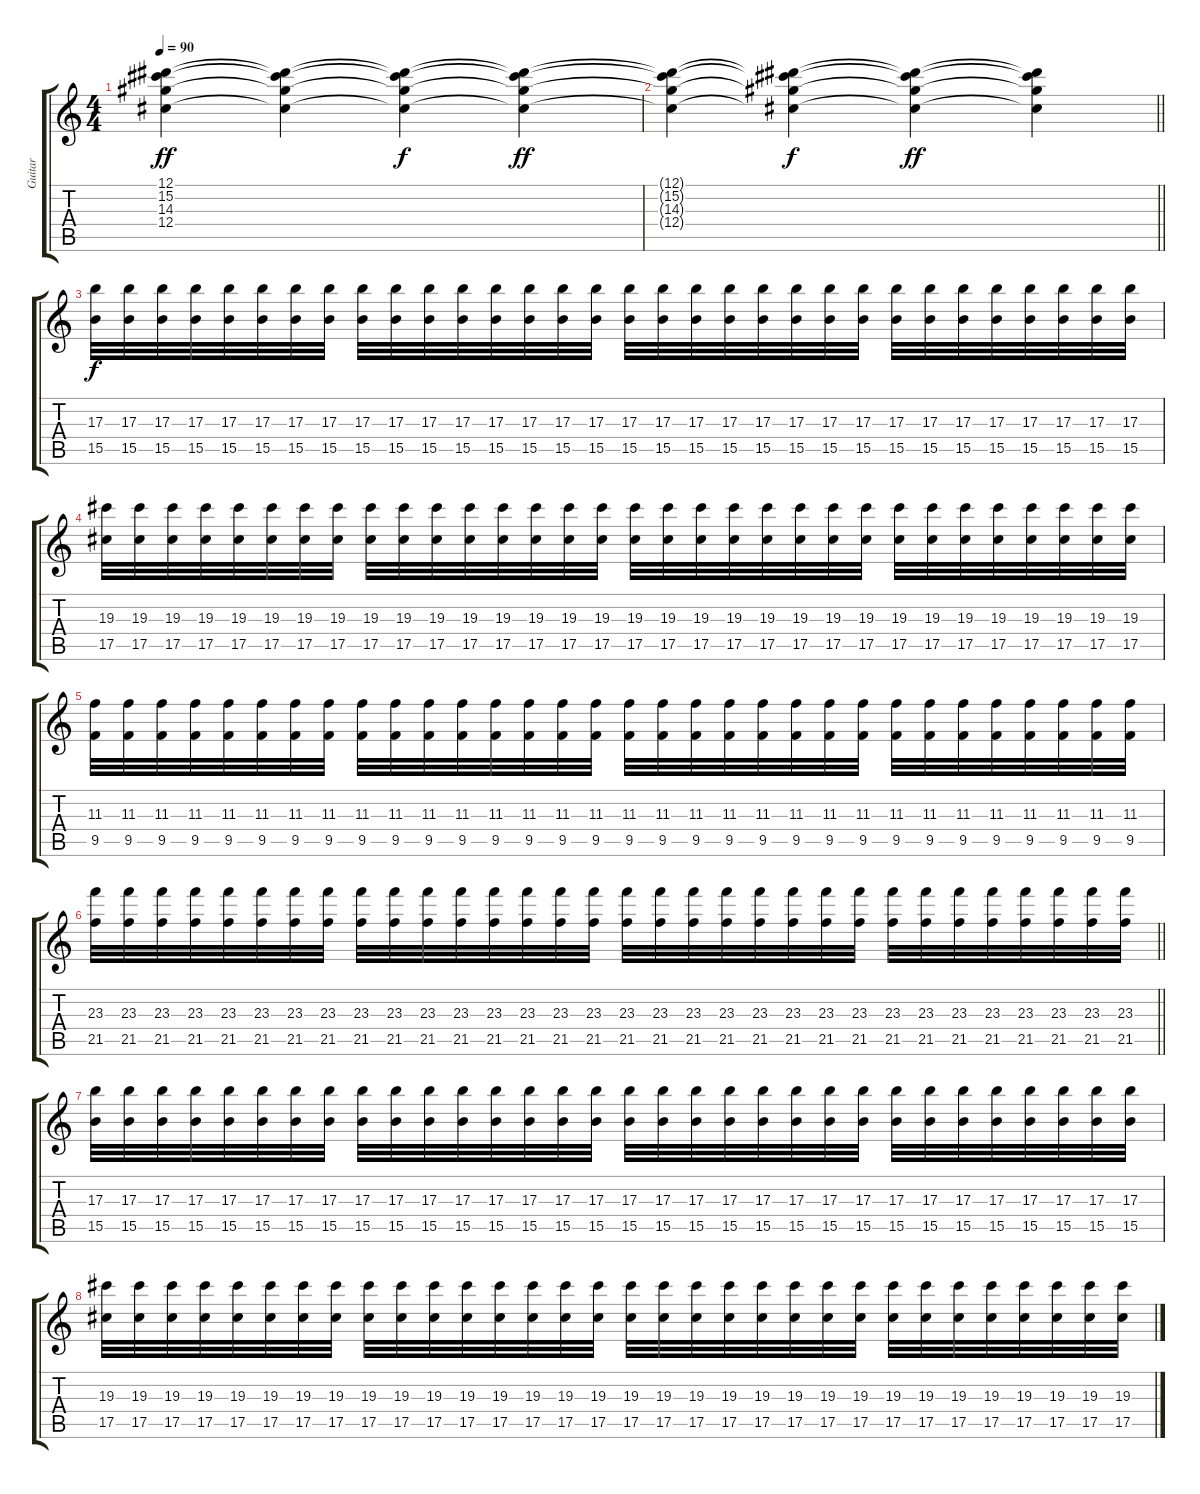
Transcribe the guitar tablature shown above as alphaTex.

\track ("Guitar" "Guitar") {instrument overdrivenguitar}
\staff {score tabs}
\tuning (Eb4 Bb3 Gb3 Db3 Ab2 Db2) {hide}
\ts (4 4)
\tempo 90
\clef g2
\ks c
(12.1 15.2 14.3 12.4).4{dy ff} (12.1{t} 15.2{t} 14.3{t} 12.4{t}).4 (12.1{t} 15.2{t} 14.3{t} 12.4{t}).4{dy f} (12.1{t} 15.2{t} 14.3{t} 12.4{t}).4{dy ff} |
\barLineRight lightlight
(12.1{t} 15.2{t} 14.3{t} 12.4{t}).4 (12.1{t} 15.2{t} 14.3{t} 12.4{t}).4{dy f} (12.1{t} 15.2{t} 14.3{t} 12.4{t}).4{dy ff} (12.1{t} 15.2{t} 14.3{t} 12.4{t}).4 |
\section ("" "")
(17.3 15.5).32{dy f} (17.3 15.5).32 (17.3 15.5).32 (17.3 15.5).32 (17.3 15.5).32 (17.3 15.5).32 (17.3 15.5).32 (17.3 15.5).32 (17.3 15.5).32 (17.3 15.5).32 (17.3 15.5).32 (17.3 15.5).32 (17.3 15.5).32 (17.3 15.5).32 (17.3 15.5).32 (17.3 15.5).32 (17.3 15.5).32 (17.3 15.5).32 (17.3 15.5).32 (17.3 15.5).32 (17.3 15.5).32 (17.3 15.5).32 (17.3 15.5).32 (17.3 15.5).32 (17.3 15.5).32 (17.3 15.5).32 (17.3 15.5).32 (17.3 15.5).32 (17.3 15.5).32 (17.3 15.5).32 (17.3 15.5).32 (17.3 15.5).32 |
(19.3 17.5).32 (19.3 17.5).32 (19.3 17.5).32 (19.3 17.5).32 (19.3 17.5).32 (19.3 17.5).32 (19.3 17.5).32 (19.3 17.5).32 (19.3 17.5).32 (19.3 17.5).32 (19.3 17.5).32 (19.3 17.5).32 (19.3 17.5).32 (19.3 17.5).32 (19.3 17.5).32 (19.3 17.5).32 (19.3 17.5).32 (19.3 17.5).32 (19.3 17.5).32 (19.3 17.5).32 (19.3 17.5).32 (19.3 17.5).32 (19.3 17.5).32 (19.3 17.5).32 (19.3 17.5).32 (19.3 17.5).32 (19.3 17.5).32 (19.3 17.5).32 (19.3 17.5).32 (19.3 17.5).32 (19.3 17.5).32 (19.3 17.5).32 |
(11.3 9.5).32 (11.3 9.5).32 (11.3 9.5).32 (11.3 9.5).32 (11.3 9.5).32 (11.3 9.5).32 (11.3 9.5).32 (11.3 9.5).32 (11.3 9.5).32 (11.3 9.5).32 (11.3 9.5).32 (11.3 9.5).32 (11.3 9.5).32 (11.3 9.5).32 (11.3 9.5).32 (11.3 9.5).32 (11.3 9.5).32 (11.3 9.5).32 (11.3 9.5).32 (11.3 9.5).32 (11.3 9.5).32 (11.3 9.5).32 (11.3 9.5).32 (11.3 9.5).32 (11.3 9.5).32 (11.3 9.5).32 (11.3 9.5).32 (11.3 9.5).32 (11.3 9.5).32 (11.3 9.5).32 (11.3 9.5).32 (11.3 9.5).32 |
\barLineRight lightlight
(23.3 21.5).32 (23.3 21.5).32 (23.3 21.5).32 (23.3 21.5).32 (23.3 21.5).32 (23.3 21.5).32 (23.3 21.5).32 (23.3 21.5).32 (23.3 21.5).32 (23.3 21.5).32 (23.3 21.5).32 (23.3 21.5).32 (23.3 21.5).32 (23.3 21.5).32 (23.3 21.5).32 (23.3 21.5).32 (23.3 21.5).32 (23.3 21.5).32 (23.3 21.5).32 (23.3 21.5).32 (23.3 21.5).32 (23.3 21.5).32 (23.3 21.5).32 (23.3 21.5).32 (23.3 21.5).32 (23.3 21.5).32 (23.3 21.5).32 (23.3 21.5).32 (23.3 21.5).32 (23.3 21.5).32 (23.3 21.5).32 (23.3 21.5).32 |
(17.3 15.5).32 (17.3 15.5).32 (17.3 15.5).32 (17.3 15.5).32 (17.3 15.5).32 (17.3 15.5).32 (17.3 15.5).32 (17.3 15.5).32 (17.3 15.5).32 (17.3 15.5).32 (17.3 15.5).32 (17.3 15.5).32 (17.3 15.5).32 (17.3 15.5).32 (17.3 15.5).32 (17.3 15.5).32 (17.3 15.5).32 (17.3 15.5).32 (17.3 15.5).32 (17.3 15.5).32 (17.3 15.5).32 (17.3 15.5).32 (17.3 15.5).32 (17.3 15.5).32 (17.3 15.5).32 (17.3 15.5).32 (17.3 15.5).32 (17.3 15.5).32 (17.3 15.5).32 (17.3 15.5).32 (17.3 15.5).32 (17.3 15.5).32 |
(19.3 17.5).32 (19.3 17.5).32 (19.3 17.5).32 (19.3 17.5).32 (19.3 17.5).32 (19.3 17.5).32 (19.3 17.5).32 (19.3 17.5).32 (19.3 17.5).32 (19.3 17.5).32 (19.3 17.5).32 (19.3 17.5).32 (19.3 17.5).32 (19.3 17.5).32 (19.3 17.5).32 (19.3 17.5).32 (19.3 17.5).32 (19.3 17.5).32 (19.3 17.5).32 (19.3 17.5).32 (19.3 17.5).32 (19.3 17.5).32 (19.3 17.5).32 (19.3 17.5).32 (19.3 17.5).32 (19.3 17.5).32 (19.3 17.5).32 (19.3 17.5).32 (19.3 17.5).32 (19.3 17.5).32 (19.3 17.5).32 (19.3 17.5).32
